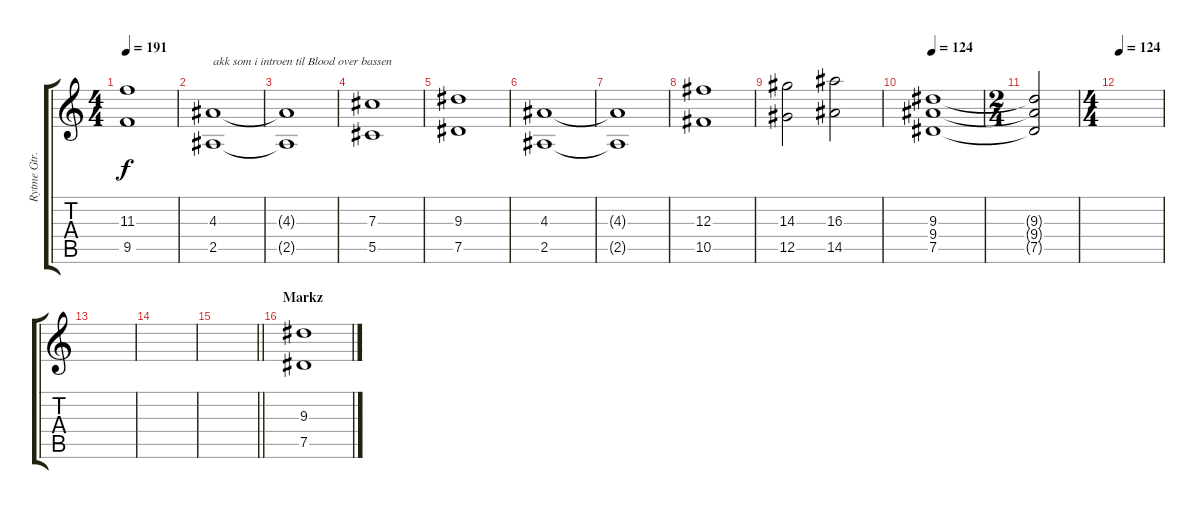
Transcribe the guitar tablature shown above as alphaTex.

\track ("Rytme Gtr. 2" "Rytme Gtr.") {instrument distortionguitar}
\staff {score tabs}
\tuning (Eb4 Bb3 Gb3 Db3 Ab2 Eb2) {hide}
\ts (4 4)
\tempo 191
\clef g2
\ks c
(11.3 9.5).1{dy f} |
(4.3 2.5).1{txt "akk som i introen til Blood over bassen"} |
(4.3{t} 2.5{t}).1 |
(7.3 5.5).1 |
(9.3 7.5).1 |
(4.3 2.5).1 |
(4.3{t} 2.5{t}).1 |
(12.3 10.5).1 |
(14.3 12.5).2 (16.3 14.5).2 |
\tempo 124
(9.3 9.4 7.5).1 |
\ts (2 4)
(9.3{t} 9.4{t} 7.5{t}).2 |
\ts (4 4)
\tempo 124
|
|
|
\barLineRight lightlight
|
\section ("" "Markz")
(9.3 7.5).1
